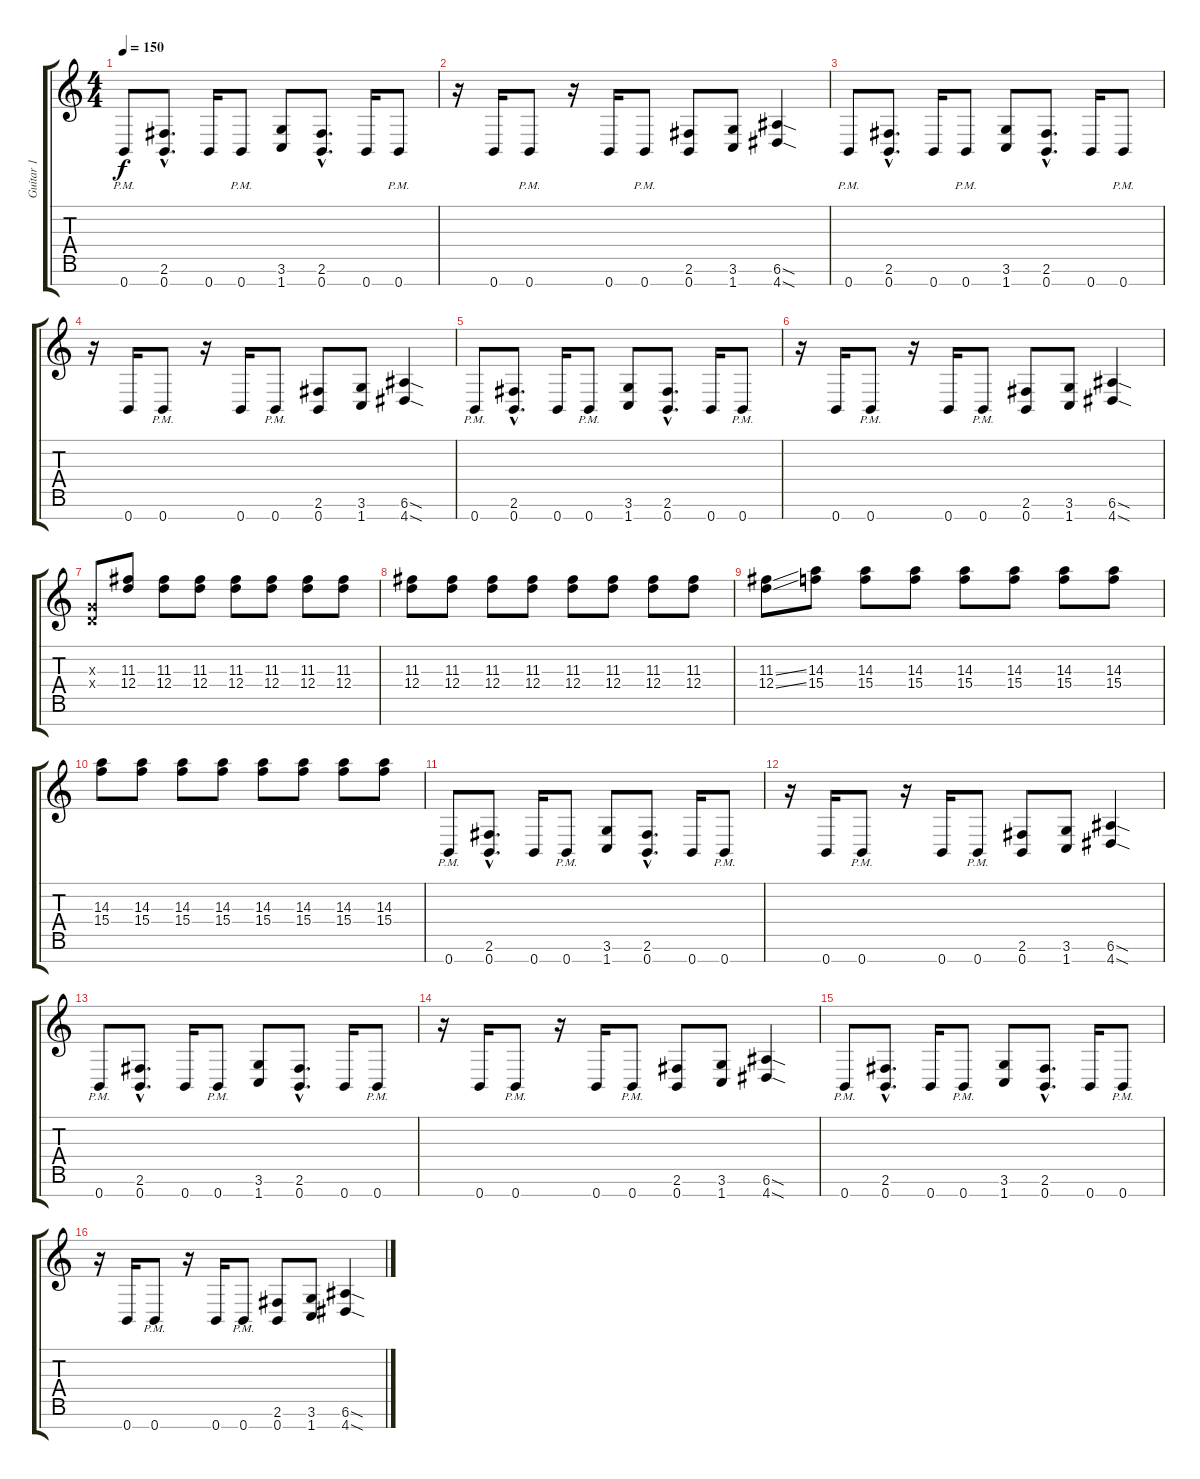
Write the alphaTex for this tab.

\track ("Guitar 1" "Guitar 1") {instrument distortionguitar}
\staff {score tabs}
\tuning (E4 B3 G3 D3 A2 E2 B1) {hide}
\ts (4 4)
\tempo 150
\clef g2
\ks c
0.7{pm}.8{dy f} (2.6{hac} 0.7{hac}).8{d} 0.7.16 0.7{pm}.8 (3.6 1.7).8 (2.6{hac} 0.7{hac}).8{d} 0.7.16 0.7{pm}.8 |
r.16 0.7.16 0.7{pm}.8 r.16 0.7.16 0.7{pm}.8 (2.6 0.7).8 (3.6 1.7).8 (6.6{sod} 4.7{sod}).4 |
0.7{pm}.8 (2.6{hac} 0.7{hac}).8{d} 0.7.16 0.7{pm}.8 (3.6 1.7).8 (2.6{hac} 0.7{hac}).8{d} 0.7.16 0.7{pm}.8 |
r.16 0.7.16 0.7{pm}.8 r.16 0.7.16 0.7{pm}.8 (2.6 0.7).8 (3.6 1.7).8 (6.6{sod} 4.7{sod}).4 |
0.7{pm}.8 (2.6{hac} 0.7{hac}).8{d} 0.7.16 0.7{pm}.8 (3.6 1.7).8 (2.6{hac} 0.7{hac}).8{d} 0.7.16 0.7{pm}.8 |
r.16 0.7.16 0.7{pm}.8 r.16 0.7.16 0.7{pm}.8 (2.6 0.7).8 (3.6 1.7).8 (6.6{sod} 4.7{sod}).4 |
\section ("" "")
(0.3{x} 0.4{x}).8 (11.3 12.4).8 (11.3 12.4).8 (11.3 12.4).8 (11.3 12.4).8 (11.3 12.4).8 (11.3 12.4).8 (11.3 12.4).8 |
(11.3 12.4).8 (11.3 12.4).8 (11.3 12.4).8 (11.3 12.4).8 (11.3 12.4).8 (11.3 12.4).8 (11.3 12.4).8 (11.3 12.4).8 |
(11.3{ss} 12.4{ss}).8 (14.3 15.4).8 (14.3 15.4).8 (14.3 15.4).8 (14.3 15.4).8 (14.3 15.4).8 (14.3 15.4).8 (14.3 15.4).8 |
(14.3 15.4).8 (14.3 15.4).8 (14.3 15.4).8 (14.3 15.4).8 (14.3 15.4).8 (14.3 15.4).8 (14.3 15.4).8 (14.3 15.4).8 |
\section ("" "")
0.7{pm}.8 (2.6{hac} 0.7{hac}).8{d} 0.7.16 0.7{pm}.8 (3.6 1.7).8 (2.6{hac} 0.7{hac}).8{d} 0.7.16 0.7{pm}.8 |
r.16 0.7.16 0.7{pm}.8 r.16 0.7.16 0.7{pm}.8 (2.6 0.7).8 (3.6 1.7).8 (6.6{sod} 4.7{sod}).4 |
0.7{pm}.8 (2.6{hac} 0.7{hac}).8{d} 0.7.16 0.7{pm}.8 (3.6 1.7).8 (2.6{hac} 0.7{hac}).8{d} 0.7.16 0.7{pm}.8 |
r.16 0.7.16 0.7{pm}.8 r.16 0.7.16 0.7{pm}.8 (2.6 0.7).8 (3.6 1.7).8 (6.6{sod} 4.7{sod}).4 |
0.7{pm}.8 (2.6{hac} 0.7{hac}).8{d} 0.7.16 0.7{pm}.8 (3.6 1.7).8 (2.6{hac} 0.7{hac}).8{d} 0.7.16 0.7{pm}.8 |
r.16 0.7.16 0.7{pm}.8 r.16 0.7.16 0.7{pm}.8 (2.6 0.7).8 (3.6 1.7).8 (6.6{sod} 4.7{sod}).4
